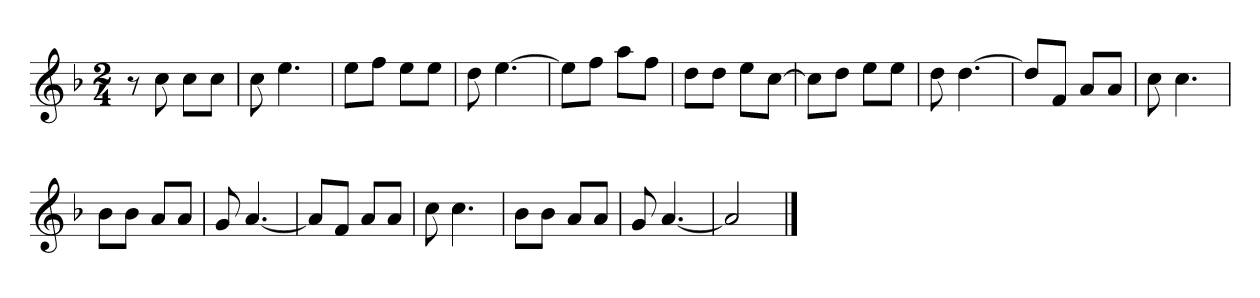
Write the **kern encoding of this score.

**kern
*part1
*staff1
*clefG2
*k[b-]
*M2/4
=1
8r
8cc
8cc\L
8cc\J
=
8cc
4.ee
=
8ee\L
8ff\J
8ee\L
8ee\J
=
8dd
[4.ee
=
8ee\L]
8ff\J
8aa\L
8ff\J
=
8dd\L
8dd\J
8ee\L
[8cc\J
=
8cc\L]
8dd\J
8ee\L
8ee\J
=
8dd
[4.dd
=
8dd/L]
8f/J
8a/L
8a/J
=
8cc
4.cc
=
8b-\L
8b-\J
8a/L
8a/J
=
8g
[4.a
=
8a/L]
8f/J
8a/L
8a/J
=
8cc
4.cc
=
8b-\L
8b-\J
8a/L
8a/J
=
8g
[4.a
=
2a]
==
*-
